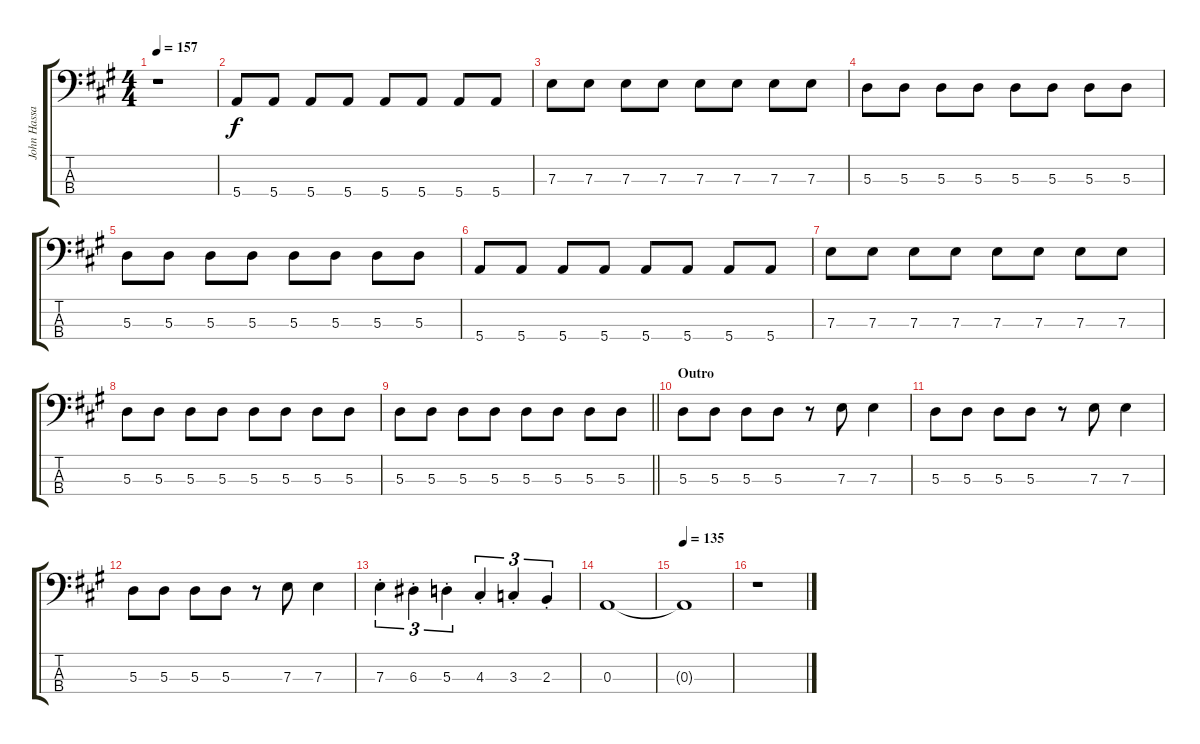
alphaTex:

\track ("John Hassall" "John Hassa") {instrument electricbasspick}
\staff {score tabs}
\tuning (G2 D2 A1 E1) {hide}
\ts (4 4)
\tempo 157
\clef f4
\ks a
r.1{dy f} |
5.4.8 5.4.8 5.4.8 5.4.8 5.4.8 5.4.8 5.4.8 5.4.8 |
7.3.8 7.3.8 7.3.8 7.3.8 7.3.8 7.3.8 7.3.8 7.3.8 |
5.3.8 5.3.8 5.3.8 5.3.8 5.3.8 5.3.8 5.3.8 5.3.8 |
5.3.8 5.3.8 5.3.8 5.3.8 5.3.8 5.3.8 5.3.8 5.3.8 |
5.4.8 5.4.8 5.4.8 5.4.8 5.4.8 5.4.8 5.4.8 5.4.8 |
7.3.8 7.3.8 7.3.8 7.3.8 7.3.8 7.3.8 7.3.8 7.3.8 |
5.3.8 5.3.8 5.3.8 5.3.8 5.3.8 5.3.8 5.3.8 5.3.8 |
\barLineRight lightlight
5.3.8 5.3.8 5.3.8 5.3.8 5.3.8 5.3.8 5.3.8 5.3.8 |
\section ("" "Outro")
5.3.8 5.3.8 5.3.8 5.3.8 r.8 7.3.8 7.3.4 |
5.3.8 5.3.8 5.3.8 5.3.8 r.8 7.3.8 7.3.4 |
5.3.8 5.3.8 5.3.8 5.3.8 r.8 7.3.8 7.3.4 |
7.3{st}.4{tu (3 2)} 6.3{st}.4{tu (3 2)} 5.3{st}.4{tu (3 2)} 4.3{st}.4{tu (3 2)} 3.3{st}.4{tu (3 2)} 2.3{st}.4{tu (3 2)} |
0.3.1 |
\tempo 135
0.3{t}.1 |
r.1
